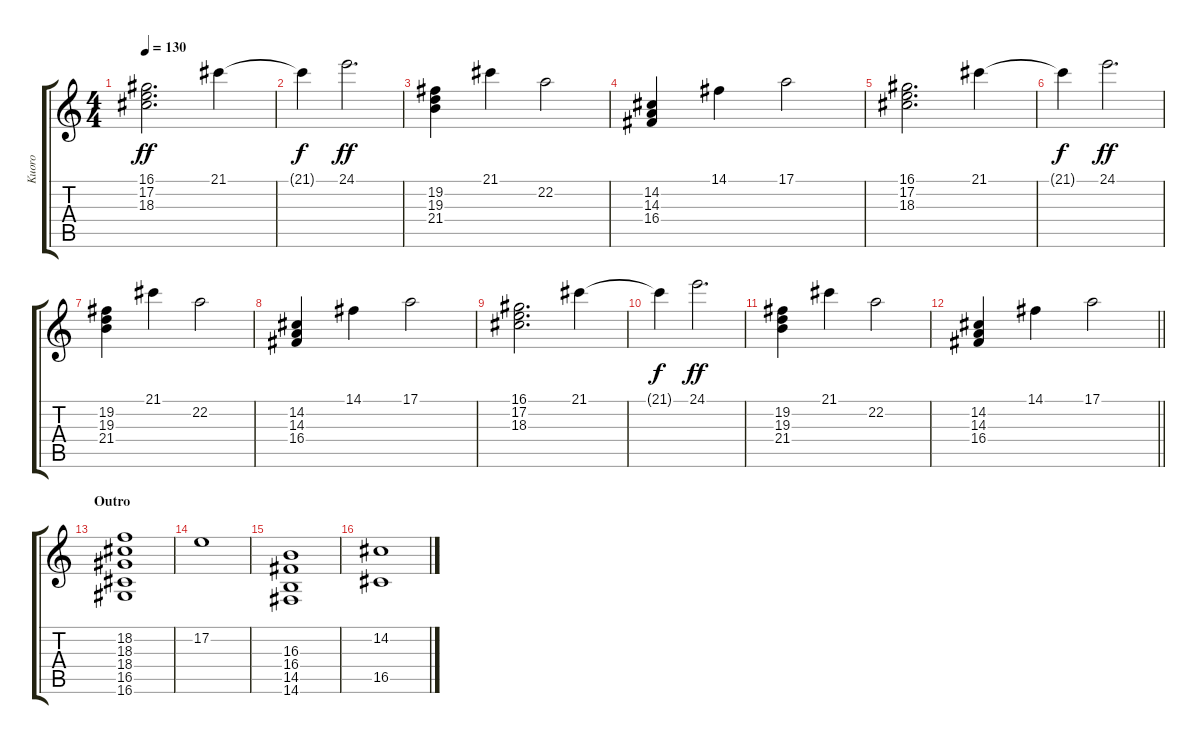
\track ("Kuoro" "Kuoro") {instrument choiraahs}
\staff {score tabs}
\tuning (E4 B3 G3 D3 A2 E2) {hide}
\ts (4 4)
\tempo 130
\clef g2
\ks c
(16.1 17.2 18.3).2{d dy ff} 21.1.4 |
21.1{t}.4{dy f} 24.1.2{d dy ff} |
(19.2 19.3 21.4).4 21.1.4 22.2.2 |
(14.2 14.3 16.4).4 14.1.4 17.1.2 |
(16.1 17.2 18.3).2{d} 21.1.4 |
21.1{t}.4{dy f} 24.1.2{d dy ff} |
(19.2 19.3 21.4).4 21.1.4 22.2.2 |
(14.2 14.3 16.4).4 14.1.4 17.1.2 |
(16.1 17.2 18.3).2{d} 21.1.4 |
21.1{t}.4{dy f} 24.1.2{d dy ff} |
(19.2 19.3 21.4).4 21.1.4 22.2.2 |
\barLineRight lightlight
(14.2 14.3 16.4).4 14.1.4 17.1.2 |
\section ("" "Outro")
(18.2 18.3 18.4 16.5 16.6).1 |
17.2.1 |
(16.3 16.4 14.5 14.6).1 |
(14.2 16.5).1
